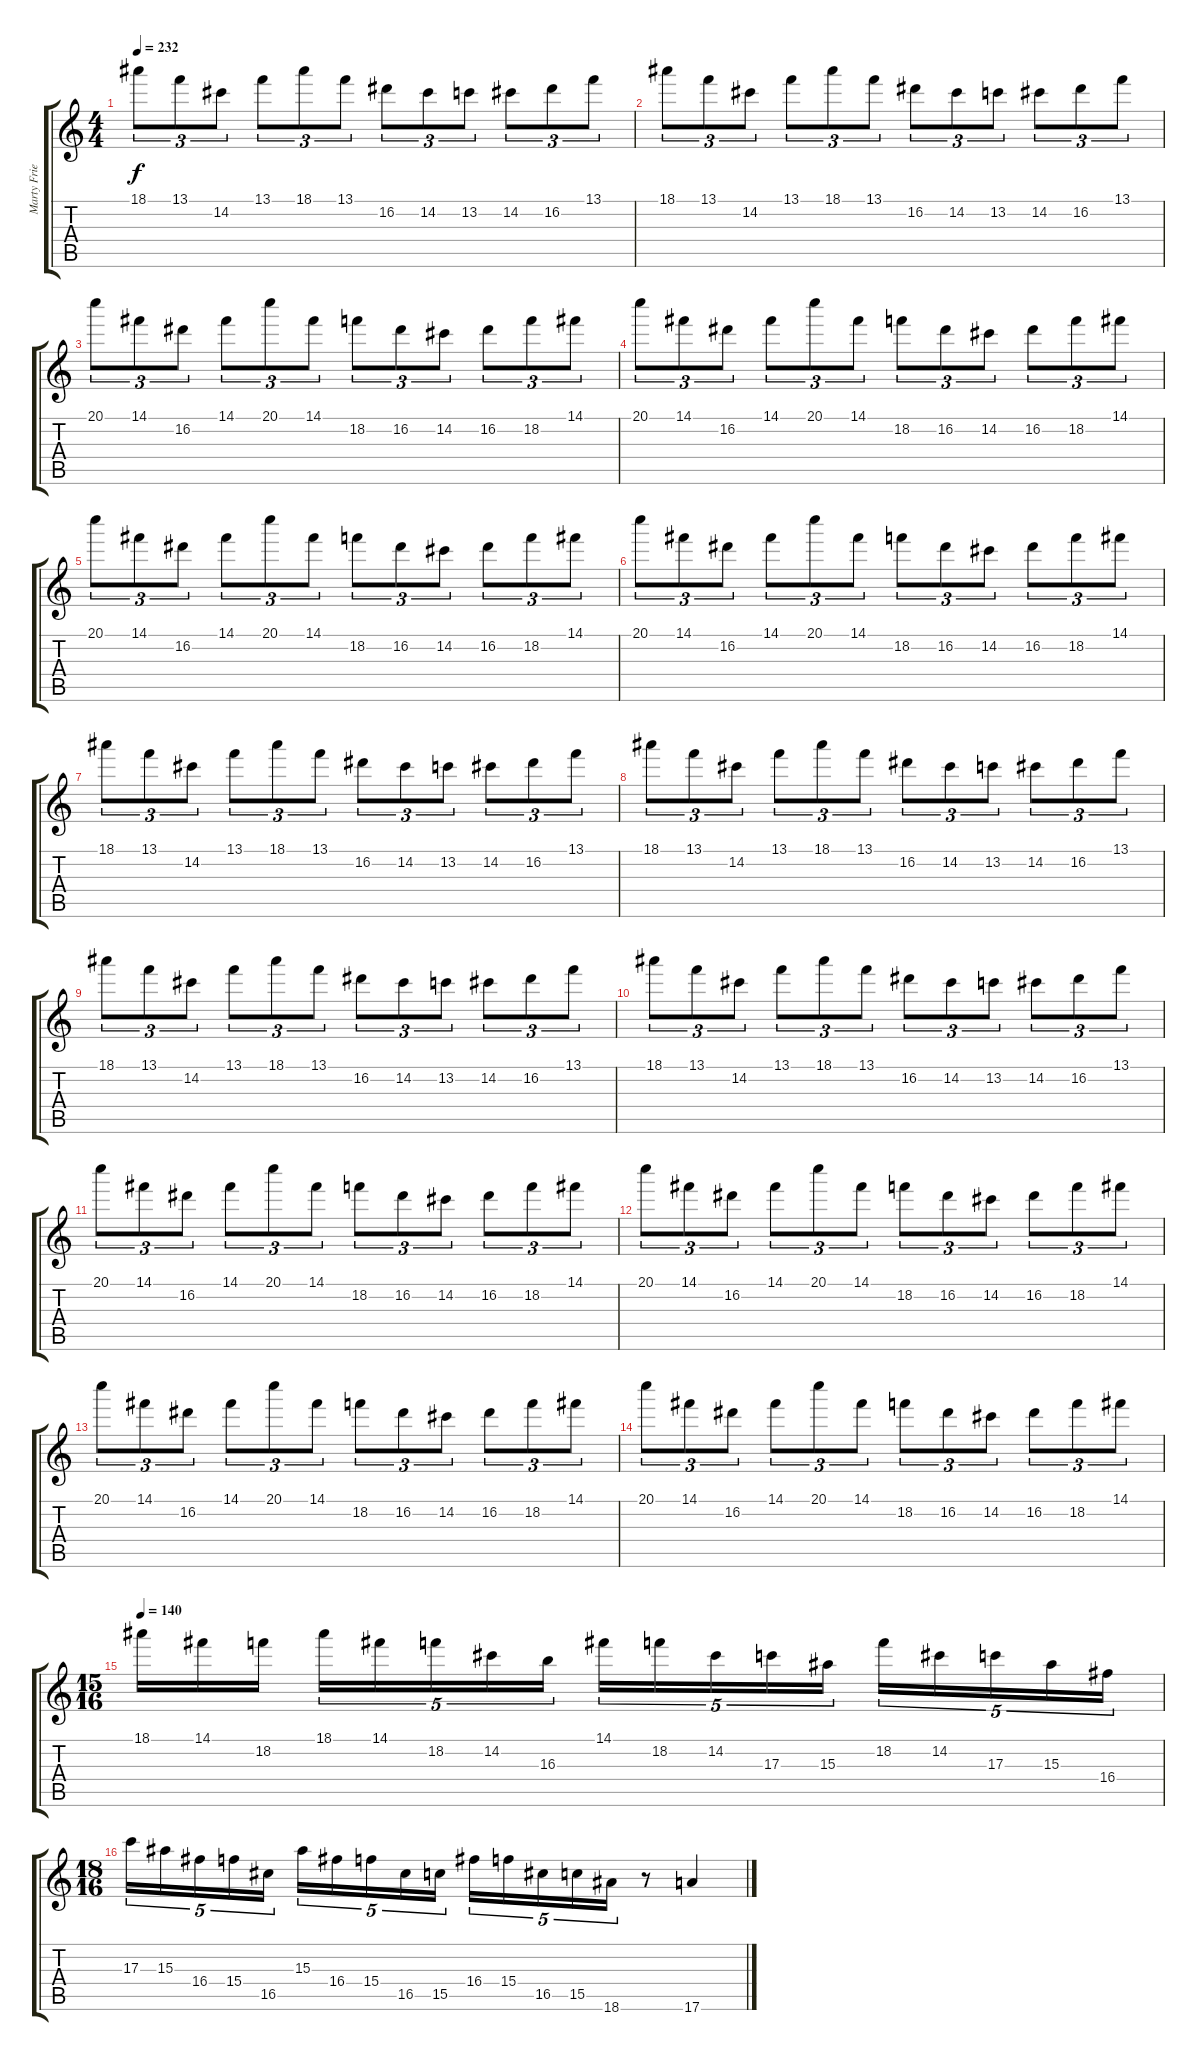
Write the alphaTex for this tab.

\track ("Marty Friedman" "Marty Frie") {instrument distortionguitar}
\staff {score tabs}
\tuning (E4 B3 G3 D3 A2 E2) {hide}
\ts (4 4)
\tempo 232
\clef g2
\ks c
18.1.8{tu (3 2) dy f} 13.1.8{tu (3 2)} 14.2.8{tu (3 2)} 13.1.8{tu (3 2)} 18.1.8{tu (3 2)} 13.1.8{tu (3 2)} 16.2.8{tu (3 2)} 14.2.8{tu (3 2)} 13.2.8{tu (3 2)} 14.2.8{tu (3 2)} 16.2.8{tu (3 2)} 13.1.8{tu (3 2)} |
18.1.8{tu (3 2)} 13.1.8{tu (3 2)} 14.2.8{tu (3 2)} 13.1.8{tu (3 2)} 18.1.8{tu (3 2)} 13.1.8{tu (3 2)} 16.2.8{tu (3 2)} 14.2.8{tu (3 2)} 13.2.8{tu (3 2)} 14.2.8{tu (3 2)} 16.2.8{tu (3 2)} 13.1.8{tu (3 2)} |
20.1.8{tu (3 2)} 14.1.8{tu (3 2)} 16.2.8{tu (3 2)} 14.1.8{tu (3 2)} 20.1.8{tu (3 2)} 14.1.8{tu (3 2)} 18.2.8{tu (3 2)} 16.2.8{tu (3 2)} 14.2.8{tu (3 2)} 16.2.8{tu (3 2)} 18.2.8{tu (3 2)} 14.1.8{tu (3 2)} |
20.1.8{tu (3 2)} 14.1.8{tu (3 2)} 16.2.8{tu (3 2)} 14.1.8{tu (3 2)} 20.1.8{tu (3 2)} 14.1.8{tu (3 2)} 18.2.8{tu (3 2)} 16.2.8{tu (3 2)} 14.2.8{tu (3 2)} 16.2.8{tu (3 2)} 18.2.8{tu (3 2)} 14.1.8{tu (3 2)} |
20.1.8{tu (3 2)} 14.1.8{tu (3 2)} 16.2.8{tu (3 2)} 14.1.8{tu (3 2)} 20.1.8{tu (3 2)} 14.1.8{tu (3 2)} 18.2.8{tu (3 2)} 16.2.8{tu (3 2)} 14.2.8{tu (3 2)} 16.2.8{tu (3 2)} 18.2.8{tu (3 2)} 14.1.8{tu (3 2)} |
20.1.8{tu (3 2)} 14.1.8{tu (3 2)} 16.2.8{tu (3 2)} 14.1.8{tu (3 2)} 20.1.8{tu (3 2)} 14.1.8{tu (3 2)} 18.2.8{tu (3 2)} 16.2.8{tu (3 2)} 14.2.8{tu (3 2)} 16.2.8{tu (3 2)} 18.2.8{tu (3 2)} 14.1.8{tu (3 2)} |
18.1.8{tu (3 2)} 13.1.8{tu (3 2)} 14.2.8{tu (3 2)} 13.1.8{tu (3 2)} 18.1.8{tu (3 2)} 13.1.8{tu (3 2)} 16.2.8{tu (3 2)} 14.2.8{tu (3 2)} 13.2.8{tu (3 2)} 14.2.8{tu (3 2)} 16.2.8{tu (3 2)} 13.1.8{tu (3 2)} |
18.1.8{tu (3 2)} 13.1.8{tu (3 2)} 14.2.8{tu (3 2)} 13.1.8{tu (3 2)} 18.1.8{tu (3 2)} 13.1.8{tu (3 2)} 16.2.8{tu (3 2)} 14.2.8{tu (3 2)} 13.2.8{tu (3 2)} 14.2.8{tu (3 2)} 16.2.8{tu (3 2)} 13.1.8{tu (3 2)} |
18.1.8{tu (3 2)} 13.1.8{tu (3 2)} 14.2.8{tu (3 2)} 13.1.8{tu (3 2)} 18.1.8{tu (3 2)} 13.1.8{tu (3 2)} 16.2.8{tu (3 2)} 14.2.8{tu (3 2)} 13.2.8{tu (3 2)} 14.2.8{tu (3 2)} 16.2.8{tu (3 2)} 13.1.8{tu (3 2)} |
18.1.8{tu (3 2)} 13.1.8{tu (3 2)} 14.2.8{tu (3 2)} 13.1.8{tu (3 2)} 18.1.8{tu (3 2)} 13.1.8{tu (3 2)} 16.2.8{tu (3 2)} 14.2.8{tu (3 2)} 13.2.8{tu (3 2)} 14.2.8{tu (3 2)} 16.2.8{tu (3 2)} 13.1.8{tu (3 2)} |
20.1.8{tu (3 2)} 14.1.8{tu (3 2)} 16.2.8{tu (3 2)} 14.1.8{tu (3 2)} 20.1.8{tu (3 2)} 14.1.8{tu (3 2)} 18.2.8{tu (3 2)} 16.2.8{tu (3 2)} 14.2.8{tu (3 2)} 16.2.8{tu (3 2)} 18.2.8{tu (3 2)} 14.1.8{tu (3 2)} |
20.1.8{tu (3 2)} 14.1.8{tu (3 2)} 16.2.8{tu (3 2)} 14.1.8{tu (3 2)} 20.1.8{tu (3 2)} 14.1.8{tu (3 2)} 18.2.8{tu (3 2)} 16.2.8{tu (3 2)} 14.2.8{tu (3 2)} 16.2.8{tu (3 2)} 18.2.8{tu (3 2)} 14.1.8{tu (3 2)} |
20.1.8{tu (3 2)} 14.1.8{tu (3 2)} 16.2.8{tu (3 2)} 14.1.8{tu (3 2)} 20.1.8{tu (3 2)} 14.1.8{tu (3 2)} 18.2.8{tu (3 2)} 16.2.8{tu (3 2)} 14.2.8{tu (3 2)} 16.2.8{tu (3 2)} 18.2.8{tu (3 2)} 14.1.8{tu (3 2)} |
20.1.8{tu (3 2)} 14.1.8{tu (3 2)} 16.2.8{tu (3 2)} 14.1.8{tu (3 2)} 20.1.8{tu (3 2)} 14.1.8{tu (3 2)} 18.2.8{tu (3 2)} 16.2.8{tu (3 2)} 14.2.8{tu (3 2)} 16.2.8{tu (3 2)} 18.2.8{tu (3 2)} 14.1.8{tu (3 2)} |
\ts (15 16)
\tempo 140
18.1.16 14.1.16 18.2.16 18.1.16{tu (5 4)} 14.1.16{tu (5 4)} 18.2.16{tu (5 4)} 14.2.16{tu (5 4)} 16.3.16{tu (5 4) beam splitsecondary} 14.1.16{tu (5 4)} 18.2.16{tu (5 4)} 14.2.16{tu (5 4)} 17.3.16{tu (5 4)} 15.3.16{tu (5 4) beam splitsecondary} 18.2.16{tu (5 4)} 14.2.16{tu (5 4)} 17.3.16{tu (5 4)} 15.3.16{tu (5 4)} 16.4.16{tu (5 4)} |
\ts (18 16)
17.3.16{tu (5 4)} 15.3.16{tu (5 4)} 16.4.16{tu (5 4)} 15.4.16{tu (5 4)} 16.5.16{tu (5 4) beam splitsecondary} 15.3.16{tu (5 4)} 16.4.16{tu (5 4)} 15.4.16{tu (5 4)} 16.5.16{tu (5 4)} 15.5.16{tu (5 4) beam splitsecondary} 16.4.16{tu (5 4)} 15.4.16{tu (5 4)} 16.5.16{tu (5 4)} 15.5.16{tu (5 4)} 18.6.16{tu (5 4)} r.8 17.6.4
